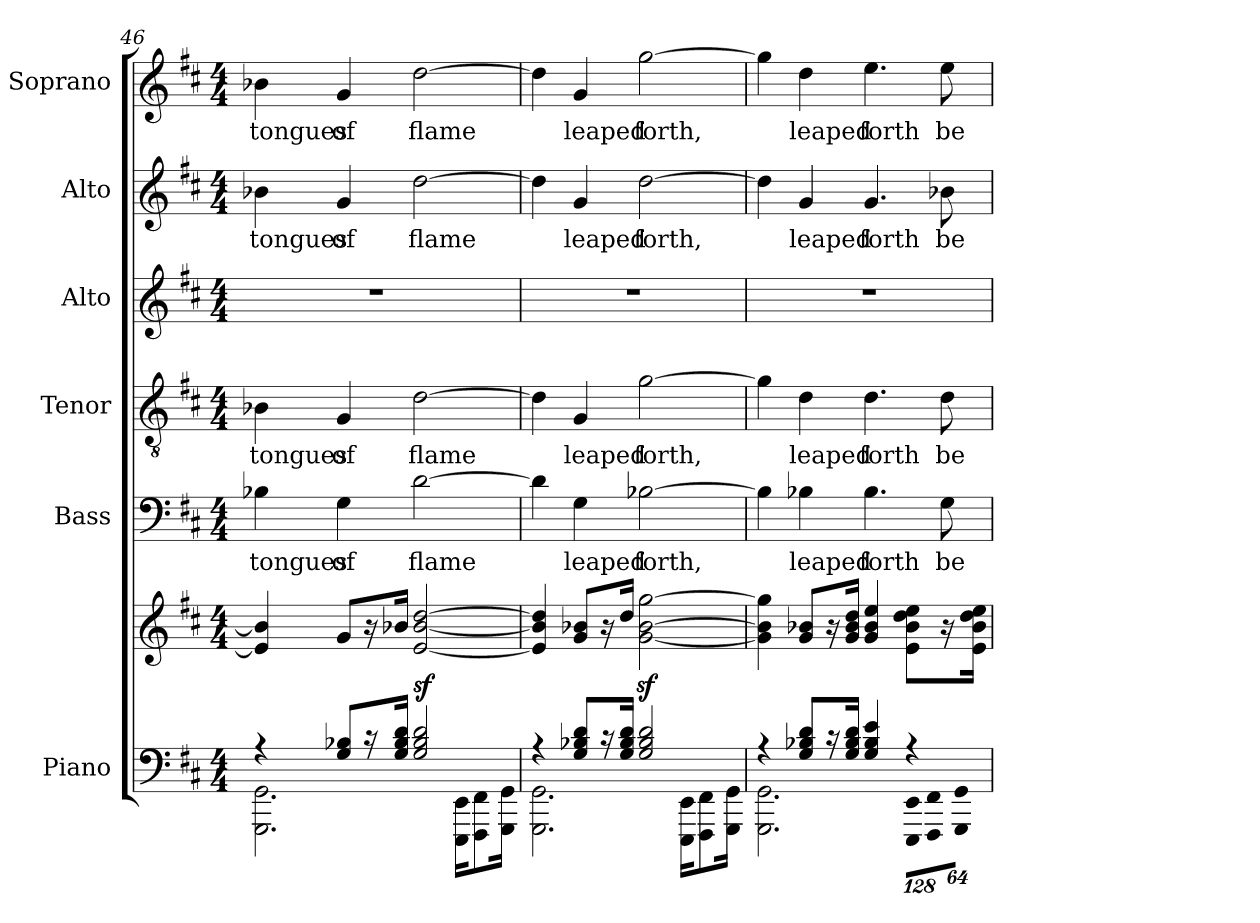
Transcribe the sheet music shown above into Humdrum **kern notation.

**kern	**kern	**dynam	**kern	**text	**kern	**text	**kern	**kern	**text	**kern	**text
*part6	*part6	*part6	*part5	*part5	*part4	*part4	*part3	*part2	*part2	*part1	*part1
*staff7	*staff6	*staff6/7	*staff5	*staff5	*staff4	*staff4	*staff3	*staff2	*staff2	*staff1	*staff1
*I"Piano	*	*	*I"Bass	*	*I"Tenor	*	*I"Alto	*I"Alto	*	*I"Soprano	*
*I'Pno.	*	*	*I'B.	*	*I'T.	*	*I'A.	*I'A.	*	*I'S.	*
*clefF4	*clefG2	*	*clefF4	*	*clefGv2	*	*clefG2	*clefG2	*	*clefG2	*
*	*	*	*	*	*ITrd7c12	*	*	*	*	*	*
*k[f#c#]	*k[f#c#]	*	*k[f#c#]	*	*k[f#c#]	*	*k[f#c#]	*k[f#c#]	*	*k[f#c#]	*
*D:	*D:	*	*D:	*	*D:	*	*D:	*D:	*	*D:	*
*M4/4	*M4/4	*	*M4/4	*	*M4/4	*	*M4/4	*M4/4	*	*M4/4	*
=46	=46	=46	=46	=46	=46	=46	=46	=46	=46	=46	=46
*^	*	*	*	*	*	*	*	*	*	*	*
!	!	!	!	!	!LO:LY:b:color=#000000	!	!	!	!	!	!	!
!	!	!	!	!	!	!	!LO:LY:b:color=#000000	!	!	!	!	!
!	!	!	!	!	!	!	!	!	!	!LO:LY:b:color=#000000	!	!
!	!	!	!	!	!	!	!	!	!	!	!	!LO:LY:b:color=#000000
4r	2.GGGi\ 2.GGi	4ei/] 4b-i]	.	4B-Xi\	tongues	4BB-Xi\	tongues	1r	4b-Xi\	tongues	4b-Xi\	tongues
!	!	!	!	!	!LO:LY:b:color=#000000	!	!	!	!	!	!	!
!	!	!	!	!	!	!	!LO:LY:b:color=#000000	!	!	!	!	!
!	!	!	!	!	!	!	!	!	!	!LO:LY:b:color=#000000	!	!
!	!	!	!	!	!	!	!	!	!	!	!	!LO:LY:b:color=#000000
8Gi/ 8B-XiL	.	8gi/L	.	4Gi\	of	4GGi/	of	.	4gi/	of	4gi/	of
16r	.	16r	.	.	.	.	.	.	.	.	.	.
16Gi/ 16B-i 16diJk	.	16b-Xi/Jk	.	.	.	.	.	.	.	.	.	.
!	!	!	!	!	!LO:LY:b:color=#000000	!	!	!	!	!	!	!
!	!	!	!	!	!	!	!LO:LY:b:color=#000000	!	!	!	!	!
!	!	!	!	!	!	!	!	!	!	!LO:LY:b:color=#000000	!	!
!	!	!	!	!	!	!	!	!	!	!	!	!LO:LY:b:color=#000000
2Gi/ 2B-i 2di	.	[<2ei/ [<2b-i [>2ddi	sf	[>2di\	flame	[>2Di\	flame	.	[>2ddi\	flame	[>2ddi\	flame
.	16EEEi\ 16EEiKL	.	.	.	.	.	.	.	.	.	.	.
.	8FFF#i\ 8FF#i	.	.	.	.	.	.	.	.	.	.	.
.	16GGGi\ 16GGiJk	.	.	.	.	.	.	.	.	.	.	.
=47	=47	=47	=47	=47	=47	=47	=47	=47	=47	=47	=47	=47
4r	2.GGGi\ 2.GGi	4ei/] 4b-i] 4ddi]	.	4di\]	.	4Di\]	.	1r	4ddi\]	.	4ddi\]	.
!	!	!	!	!	!LO:LY:b:color=#000000	!	!	!	!	!	!	!
!	!	!	!	!	!	!	!LO:LY:b:color=#000000	!	!	!	!	!
!	!	!	!	!	!	!	!	!	!	!LO:LY:b:color=#000000	!	!
!	!	!	!	!	!	!	!	!	!	!	!	!LO:LY:b:color=#000000
8Gi/ 8B-Xi 8diL	.	8gi/ 8b-XiL	.	4Gi\	leaped	4GGi/	leaped	.	4gi/	leaped	4gi/	leaped
16r	.	16r	.	.	.	.	.	.	.	.	.	.
16Gi/ 16B-i 16diJk	.	16ddi/Jk	.	.	.	.	.	.	.	.	.	.
!	!	!	!	!	!LO:LY:b:color=#000000	!	!	!	!	!	!	!
!	!	!	!	!	!	!	!LO:LY:b:color=#000000	!	!	!	!	!
!	!	!	!	!	!	!	!	!	!	!LO:LY:b:color=#000000	!	!
!	!	!	!	!	!	!	!	!	!	!	!	!LO:LY:b:color=#000000
2Gi/ 2B-i 2di	.	[<2gi\z [>2b-iz [>2ggiz	.	[>2B-Xi\	forth,	[>2Gi\	forth,	.	[>2ddi\	forth,	[>2ggi\	forth,
.	16EEEi\ 16EEiKL	.	.	.	.	.	.	.	.	.	.	.
.	8FFF#i\ 8FF#i	.	.	.	.	.	.	.	.	.	.	.
.	16GGGi\ 16GGiJk	.	.	.	.	.	.	.	.	.	.	.
!!LO:PB:g=z
=48	=48	=48	=48	=48	=48	=48	=48	=48	=48	=48	=48	=48
4r	2.GGGi\ 2.GGi	4gi\] 4b-i] 4ggi]	.	4B-i\]	.	4Gi\]	.	1r	4ddi\]	.	4ggi\]	.
!	!	!	!	!	!LO:LY:b:color=#000000	!	!	!	!	!	!	!
!	!	!	!	!	!	!	!LO:LY:b:color=#000000	!	!	!	!	!
!	!	!	!	!	!	!	!	!	!	!LO:LY:b:color=#000000	!	!
!	!	!	!	!	!	!	!	!	!	!	!	!LO:LY:b:color=#000000
8Gi/ 8B-Xi 8diL	.	8gi/ 8b-XiL	.	4B-Xi\	leaped	4Di\	leaped	.	4gi/	leaped	4ddi\	leaped
16r	.	16r	.	.	.	.	.	.	.	.	.	.
16Gi/ 16B-i 16diJk	.	16gi/ 16b-i 16ddiJk	.	.	.	.	.	.	.	.	.	.
!	!	!	!	!	!LO:LY:b:color=#000000	!	!	!	!	!	!	!
!	!	!	!	!	!	!	!LO:LY:b:color=#000000	!	!	!	!	!
!	!	!	!	!	!	!	!	!	!	!LO:LY:b:color=#000000	!	!
!	!	!	!	!	!	!	!	!	!	!	!	!LO:LY:b:color=#000000
4Gi/ 4B-i 4ei	.	4gi/ 4b-i 4eei	.	4.B-i\	forth	4.Di\	forth	.	4.gi/	forth	4.eei\	forth
*	*Xbrackettup	*	*	*	*	*	*	*	*	*	*	*
!	!LO:N:vis=8	!	!	!	!	!	!	!	!	!	!	!
4r	1024%85EEEi\ 1024%85EEiL	8ei\ 8b-i 8ddi 8eeiL	.	.	.	.	.	.	.	.	.	.
!	!LO:N:vis=8	!	!	!	!	!	!	!	!	!	!	!
.	1024%85FFF#i\ 1024%85FF#i	.	.	.	.	.	.	.	.	.	.	.
!	!	!	!	!	!LO:LY:b:color=#000000	!	!	!	!	!	!	!
!	!	!	!	!	!	!	!LO:LY:b:color=#000000	!	!	!	!	!
!	!	!	!	!	!	!	!	!	!	!LO:LY:b:color=#000000	!	!
!	!	!	!	!	!	!	!	!	!	!	!	!LO:LY:b:color=#000000
.	.	16r	.	8Gi\	be	8Di\	be-	.	8b-Xi\	be-	8eei\	be-
!	!LO:N:vis=8	!	!	!	!	!	!	!	!	!	!	!
.	512%43GGGi\ 512%43GGiJ	.	.	.	.	.	.	.	.	.	.	.
.	.	16ei\ 16b-i 16ddi 16eeiJk	.	.	.	.	.	.	.	.	.	.
*v	*v	*	*	*	*	*	*	*	*	*	*	*
=	=	=	=	=	=	=	=	=	=	=	=
*-	*-	*-	*-	*-	*-	*-	*-	*-	*-	*-	*-
